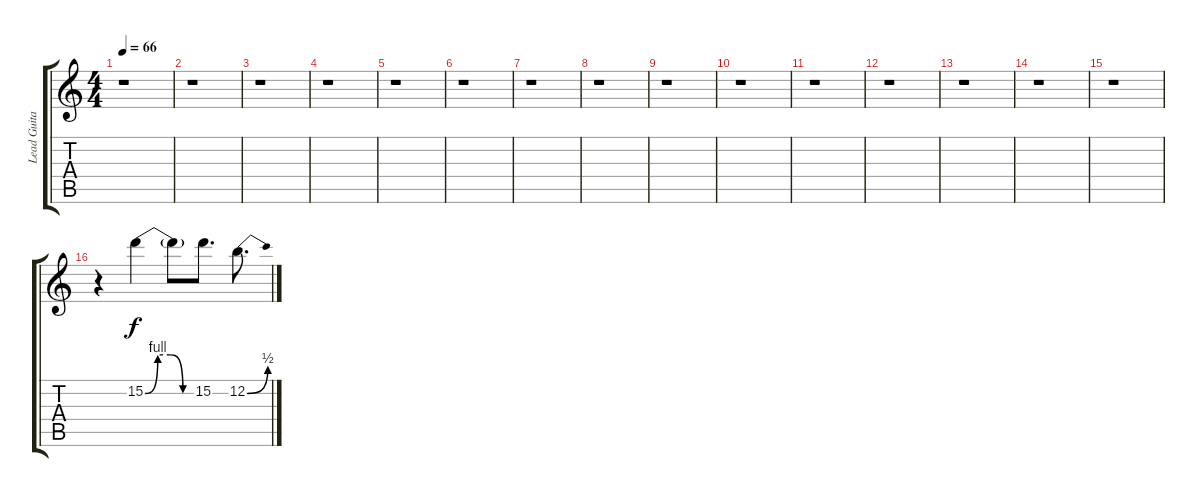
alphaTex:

\track ("Lead Guitar" "Lead Guita") {instrument overdrivenguitar}
\staff {score tabs}
\tuning (E4 B3 G3 D3 A2 E2) {hide}
\ts (4 4)
\tempo 66
\clef g2
\ks c
r.1{dy f} |
r.1 |
r.1 |
r.1 |
r.1 |
r.1 |
r.1 |
r.1 |
r.1 |
r.1 |
r.1 |
r.1 |
r.1 |
r.1 |
r.1 |
r.4 15.2{be (custom 0 0 15 4 30 4 45 0 60 0)}.4 15.2{t}.8 15.2.8{d} 12.2{be (bend 0 0 60 2)}.8{d}
